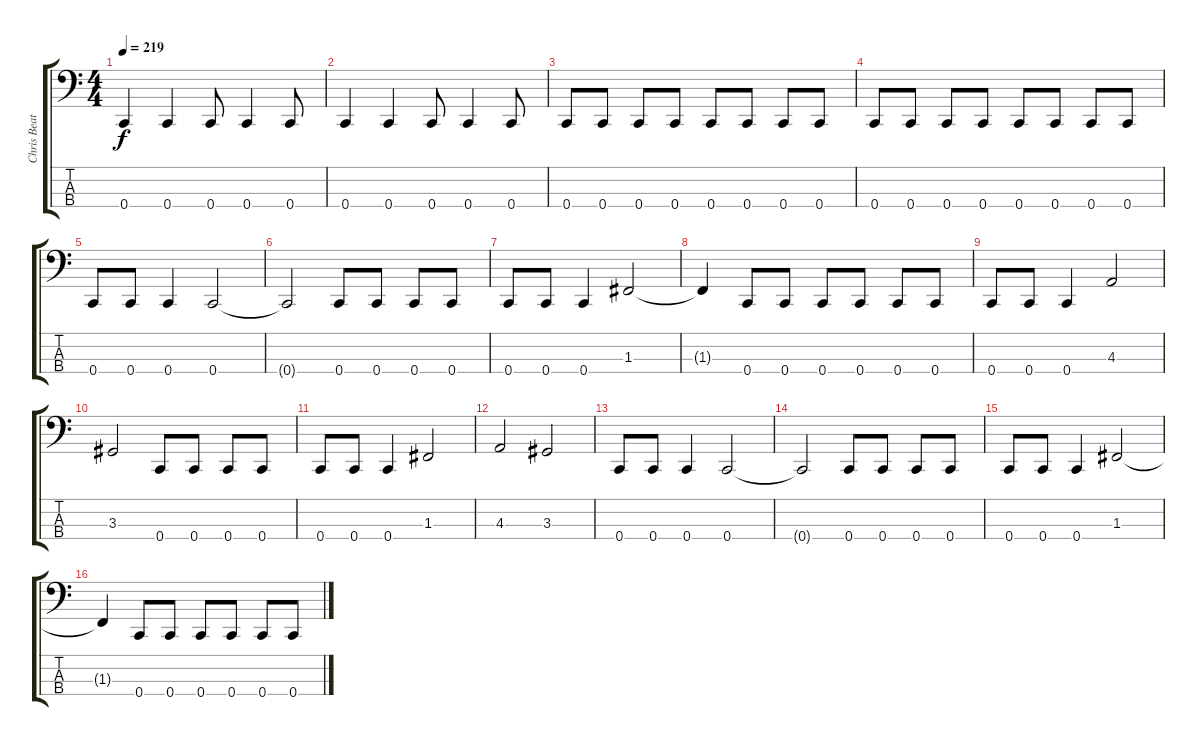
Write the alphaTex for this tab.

\track ("Chris Beattie (Bass)" "Chris Beat") {instrument electricbasspick}
\staff {score tabs}
\tuning (Eb2 Bb1 F1 C1) {hide}
\ts (4 4)
\tempo 219
\clef f4
\ks c
0.4.4{dy f} 0.4.4 0.4.8 0.4.4 0.4.8 |
0.4.4 0.4.4 0.4.8 0.4.4 0.4.8 |
0.4.8 0.4.8 0.4.8 0.4.8 0.4.8 0.4.8 0.4.8 0.4.8 |
0.4.8 0.4.8 0.4.8 0.4.8 0.4.8 0.4.8 0.4.8 0.4.8 |
0.4.8 0.4.8 0.4.4 0.4.2 |
0.4{t}.2 0.4.8 0.4.8 0.4.8 0.4.8 |
0.4.8 0.4.8 0.4.4 1.3.2 |
1.3{t}.4 0.4.8 0.4.8 0.4.8 0.4.8 0.4.8 0.4.8 |
0.4.8 0.4.8 0.4.4 4.3.2 |
3.3.2 0.4.8 0.4.8 0.4.8 0.4.8 |
0.4.8 0.4.8 0.4.4 1.3.2 |
4.3.2 3.3.2 |
0.4.8 0.4.8 0.4.4 0.4.2 |
0.4{t}.2 0.4.8 0.4.8 0.4.8 0.4.8 |
0.4.8 0.4.8 0.4.4 1.3.2 |
1.3{t}.4 0.4.8 0.4.8 0.4.8 0.4.8 0.4.8 0.4.8
